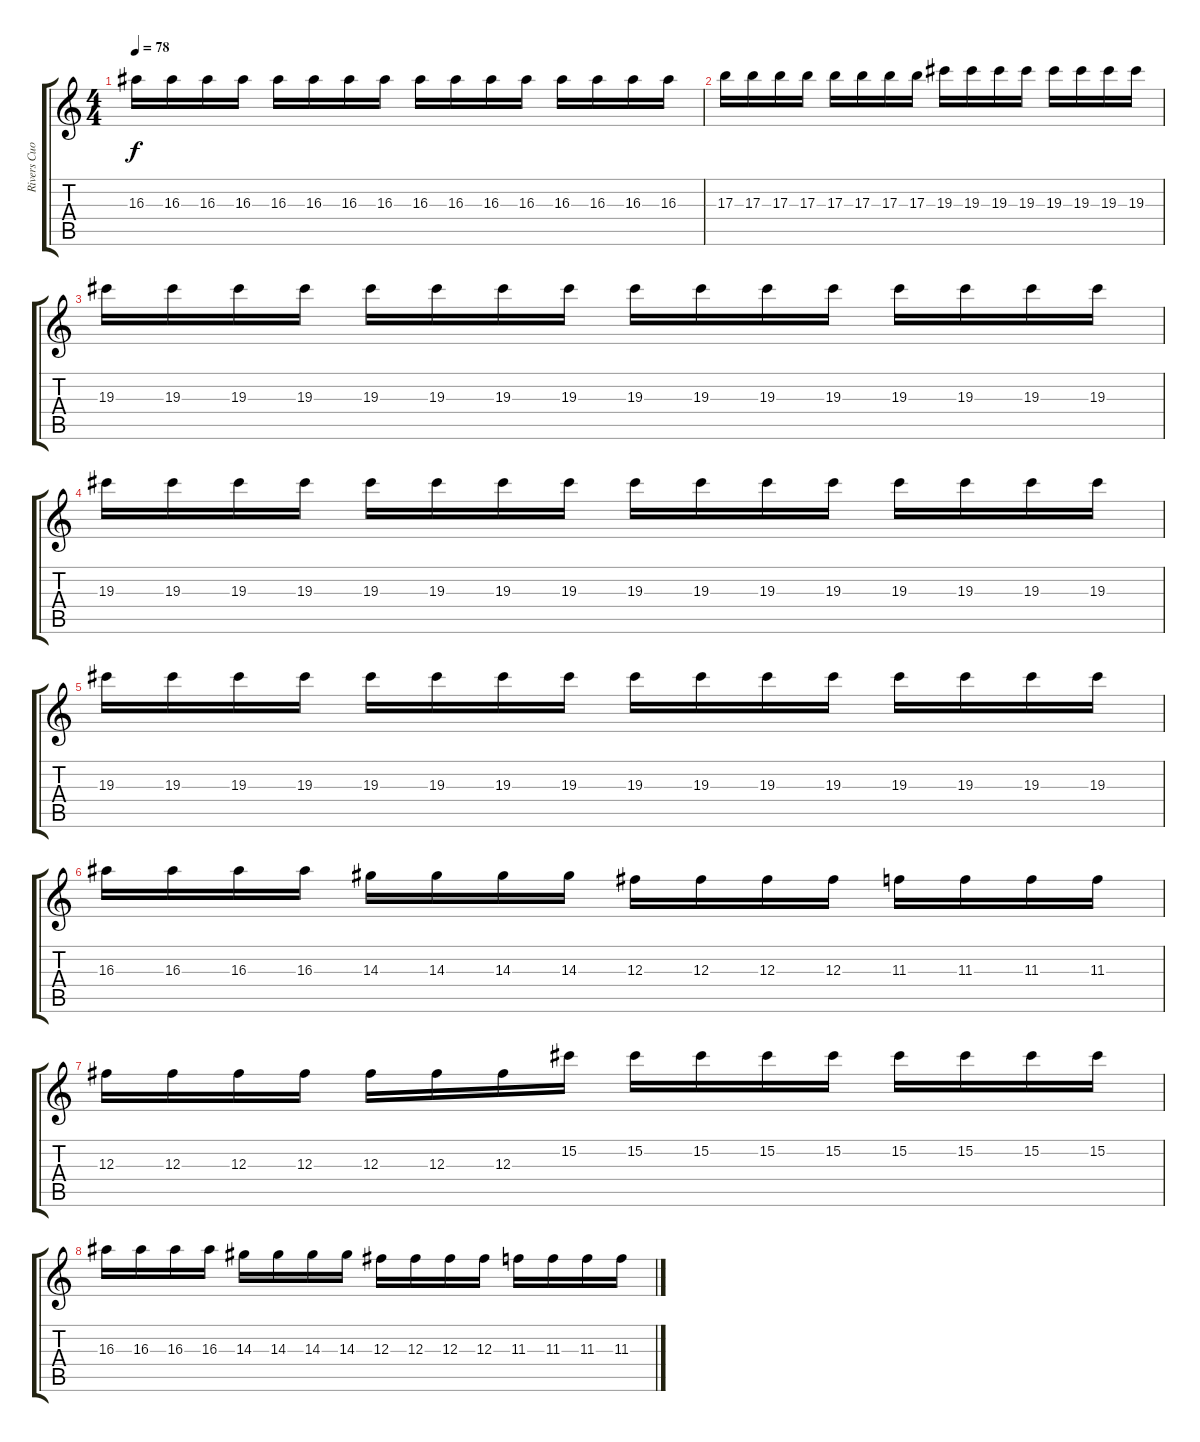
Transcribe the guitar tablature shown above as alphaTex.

\track ("Rivers Cuomo" "Rivers Cuo") {instrument distortionguitar}
\staff {score tabs}
\tuning (Eb4 Bb3 Gb3 Db3 Ab2 Eb2) {hide}
\ts (4 4)
\tempo 78
\clef g2
\ks c
16.3.16{dy f} 16.3.16 16.3.16 16.3.16 16.3.16 16.3.16 16.3.16 16.3.16 16.3.16 16.3.16 16.3.16 16.3.16 16.3.16 16.3.16 16.3.16 16.3.16 |
17.3.16 17.3.16 17.3.16 17.3.16 17.3.16 17.3.16 17.3.16 17.3.16 19.3.16 19.3.16 19.3.16 19.3.16 19.3.16 19.3.16 19.3.16 19.3.16 |
19.3.16 19.3.16 19.3.16 19.3.16 19.3.16 19.3.16 19.3.16 19.3.16 19.3.16 19.3.16 19.3.16 19.3.16 19.3.16 19.3.16 19.3.16 19.3.16 |
19.3.16 19.3.16 19.3.16 19.3.16 19.3.16 19.3.16 19.3.16 19.3.16 19.3.16 19.3.16 19.3.16 19.3.16 19.3.16 19.3.16 19.3.16 19.3.16 |
19.3.16 19.3.16 19.3.16 19.3.16 19.3.16 19.3.16 19.3.16 19.3.16 19.3.16 19.3.16 19.3.16 19.3.16 19.3.16 19.3.16 19.3.16 19.3.16 |
16.3.16 16.3.16 16.3.16 16.3.16 14.3.16 14.3.16 14.3.16 14.3.16 12.3.16 12.3.16 12.3.16 12.3.16 11.3.16 11.3.16 11.3.16 11.3.16 |
12.3.16 12.3.16 12.3.16 12.3.16 12.3.16 12.3.16 12.3.16 15.2.16 15.2.16 15.2.16 15.2.16 15.2.16 15.2.16 15.2.16 15.2.16 15.2.16 |
16.3.16 16.3.16 16.3.16 16.3.16 14.3.16 14.3.16 14.3.16 14.3.16 12.3.16 12.3.16 12.3.16 12.3.16 11.3.16 11.3.16 11.3.16 11.3.16
